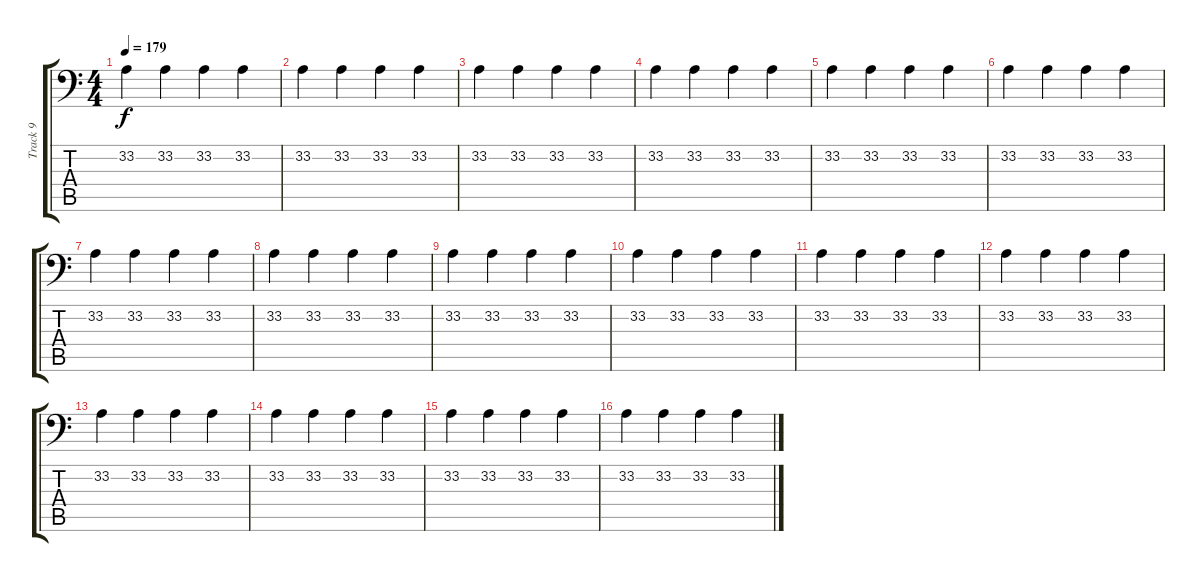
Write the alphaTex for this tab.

\track ("Track 9" "Track 9") {instrument acousticgrandpiano}
\staff {score tabs}
\tuning (C-1 C-1 C-1 C-1 C-1 C-1) {hide}
\ts (4 4)
\tempo 179
\clef f4
\ks c
33.2.4{dy f} 33.2.4 33.2.4 33.2.4 |
33.2.4 33.2.4 33.2.4 33.2.4 |
33.2.4 33.2.4 33.2.4 33.2.4 |
33.2.4 33.2.4 33.2.4 33.2.4 |
33.2.4 33.2.4 33.2.4 33.2.4 |
33.2.4 33.2.4 33.2.4 33.2.4 |
33.2.4 33.2.4 33.2.4 33.2.4 |
33.2.4 33.2.4 33.2.4 33.2.4 |
33.2.4 33.2.4 33.2.4 33.2.4 |
33.2.4 33.2.4 33.2.4 33.2.4 |
33.2.4 33.2.4 33.2.4 33.2.4 |
33.2.4 33.2.4 33.2.4 33.2.4 |
33.2.4 33.2.4 33.2.4 33.2.4 |
33.2.4 33.2.4 33.2.4 33.2.4 |
33.2.4 33.2.4 33.2.4 33.2.4 |
33.2.4 33.2.4 33.2.4 33.2.4
